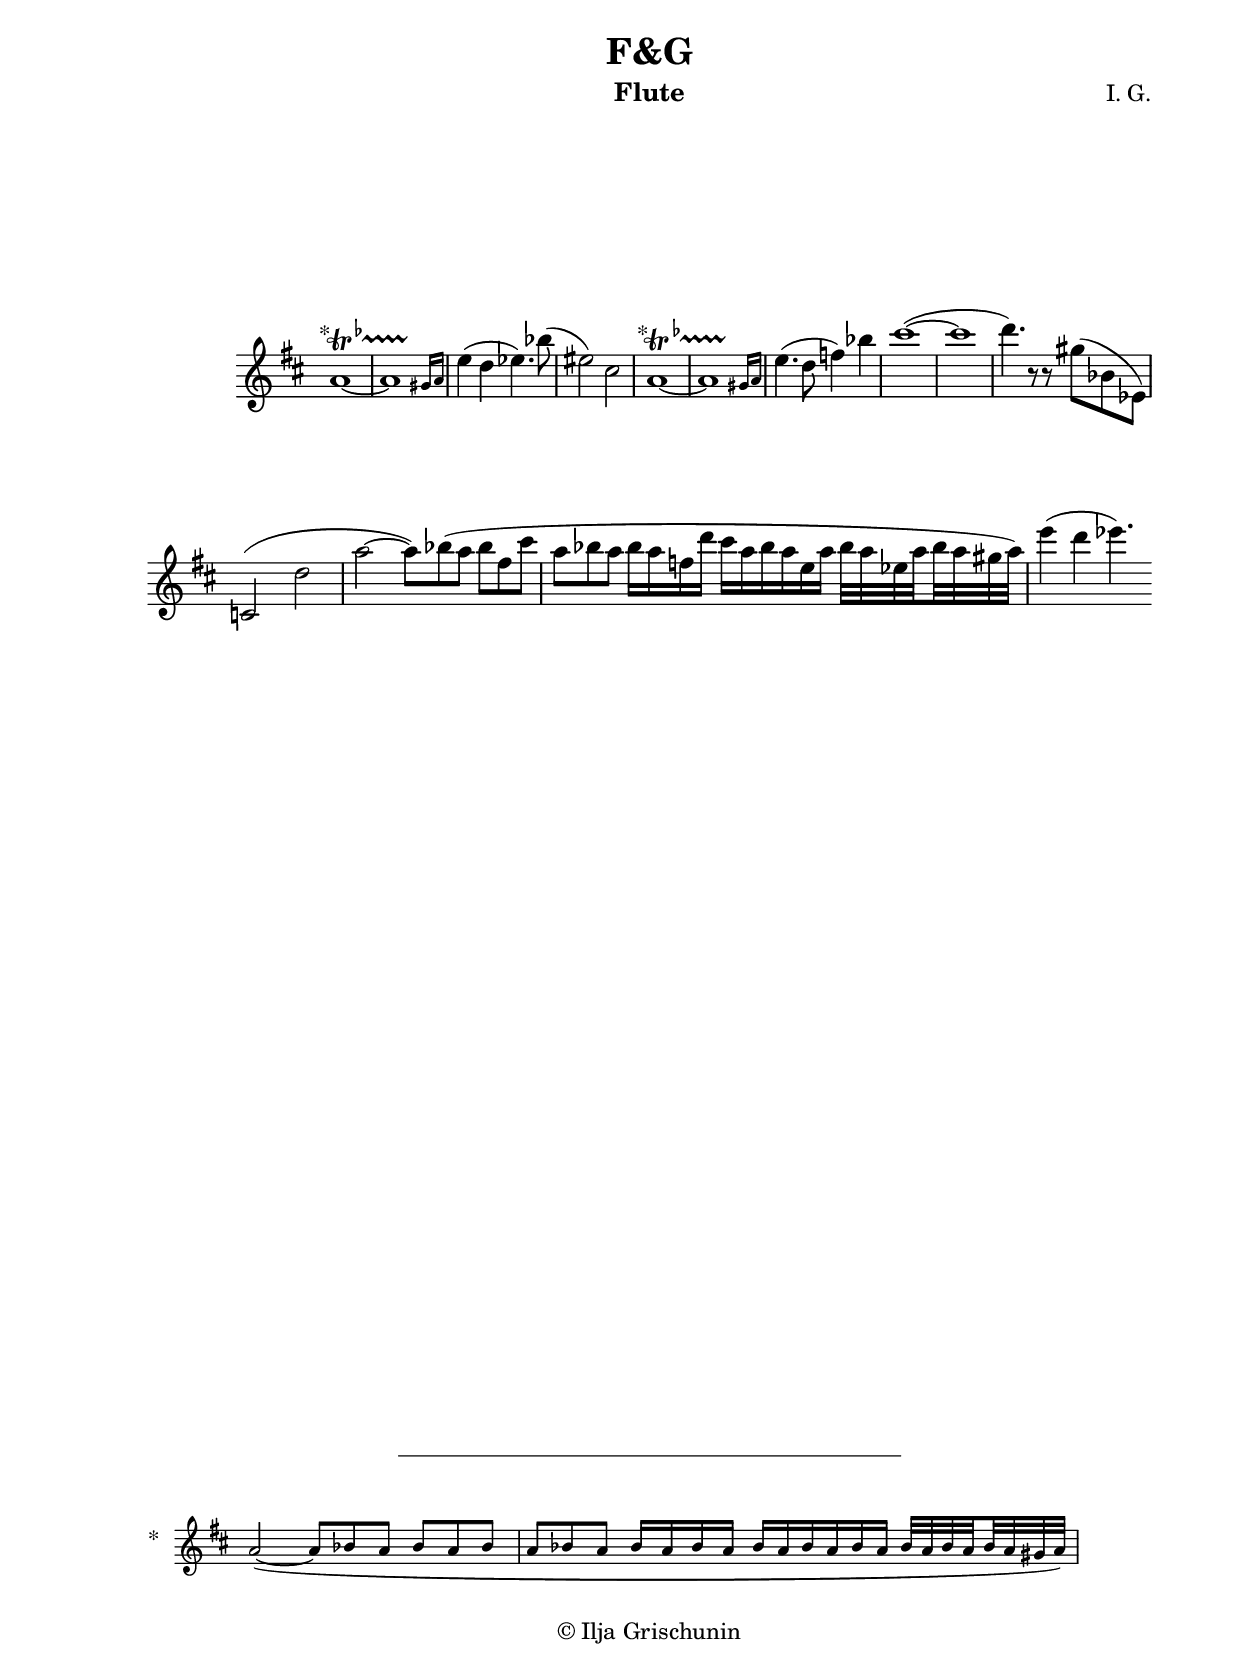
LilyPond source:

\version "2.19.15"
%\version "2.18.0"

\language "deutsch"

\header {
  title = "F&G"
  instrument = "Flute"
  meter = ""
  composer = "I. G."
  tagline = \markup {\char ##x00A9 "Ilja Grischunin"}
}

\paper {
  #(set-paper-size "a4")
  top-system-spacing.basic-distance = #25
  top-markup-spacing.basic-distance = #8
  markup-system-spacing.basic-distance = #26
  system-system-spacing.basic-distance = #20
  last-bottom-spacing.basic-distance = #25
  
  two-sided = ##t
  inner-margin = 25
  outer-margin = 15
  
  footnote-padding = 8
  footnote-footer-padding = 7
}

\layout {
  \context {
    \Score
    \remove "Bar_number_engraver"
  }
}

\version "2.18.0"

\language "deutsch"

fluteMusic = \relative {
  \clef treble
  \key d \major
  \time 4/4
  \override Staff.TimeSignature.stencil = ##f
  \override TupletNumber.transparent = ##t
  \override TrillSpanner.bound-details.left.text = \markup{
    \musicglyph #"scripts.trill" \raise #1.65 \teeny  \flat
  }
  \override TextScript.extra-offset = #'(-1 . -2)
  a'1~\startTrillSpan^"*"
  #(define afterGraceFraction (cons 15 16))
  \afterGrace a {gis16[\stopTrillSpan a]}
  e'4( d es4.) b'8( eis,2) cis
  %\break
  a1~\startTrillSpan^"*"
  #(define afterGraceFraction (cons 15 16))
  \afterGrace a {gis16[\stopTrillSpan a]}
  e'4.( d8 f4) b cis1~(
  %\break
  cis d4.) r8 r gis,( b, es,)
  \shape #'((-1 . -0.7) (-0.5 . 0.7) (0 . 0) (0 . 0)) Slur
  c2( d'
  a'2~ \tuplet 3/2 4 {a8) b( a b fis cis' a b a} b16 a f d'
  \tuplet 6/4 {cis16 a b a e a}
  \set subdivideBeams = ##t
  \set baseMoment = #(ly:make-moment 1 8)
  \set beatStructure = #'(2 2 2 2)
  b32 a es a b a gis a)
  e'4( d es4.)
}

\version "2.19.15"

\language "deutsch"

\header {
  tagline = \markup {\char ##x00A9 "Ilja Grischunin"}
}

\markup {
  \null
  \footnote
  \null
  \concat {
    "*" \hspace #1.5
    \score {
      \relative {
        \key d \major
        \magnifyStaff #(magstep -2)
        \override Staff.TimeSignature #'stencil = ##f
        \override TupletNumber #'transparent = ##t
        a'2~( \tuplet 3/2 4 {a8 b a b a b a b a}
        b16 a b a \tuplet 6/4{b a b a b a}
        \set subdivideBeams = ##t
        \set baseMoment = #(ly:make-moment 1 8)
        \set beatStructure = #'(2 2 2 2)
        b32 a b a b a gis a)
      }
      \layout {
        indent = 0
      }
    }
  }
}


\score {
  \new Staff \fluteMusic
}
